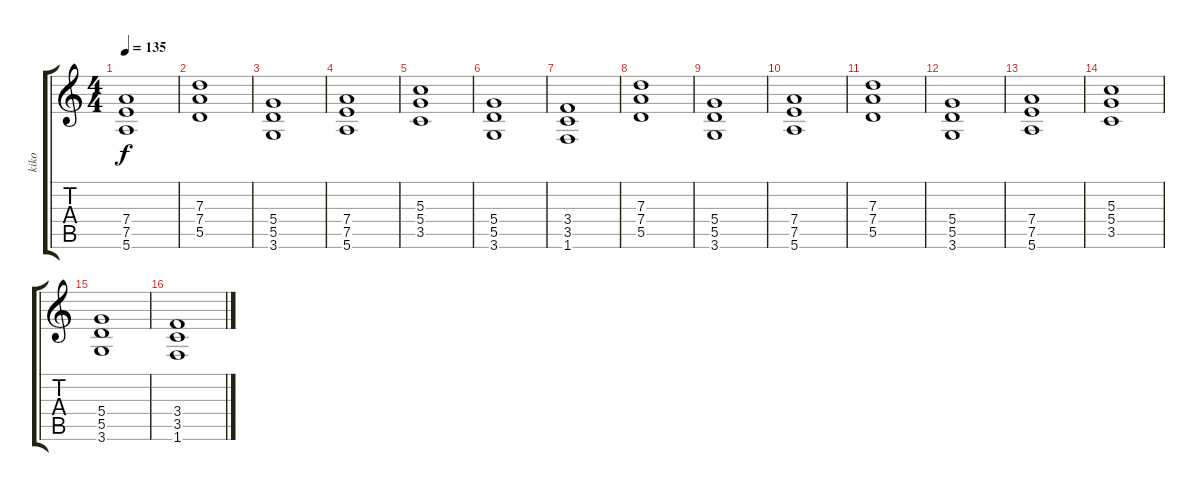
\track ("kiko" "kiko") {instrument distortionguitar}
\staff {score tabs}
\tuning (E4 B3 G3 D3 A2 E2) {hide}
\ts (4 4)
\tempo 135
\clef g2
\ks c
(7.4 7.5 5.6).1{dy f} |
(7.3 7.4 5.5).1 |
(5.4 5.5 3.6).1 |
(7.4 7.5 5.6).1 |
(5.3 5.4 3.5).1 |
(5.4 5.5 3.6).1 |
(3.4 3.5 1.6).1 |
(7.3 7.4 5.5).1 |
(5.4 5.5 3.6).1 |
(7.4 7.5 5.6).1 |
(7.3 7.4 5.5).1 |
(5.4 5.5 3.6).1 |
(7.4 7.5 5.6).1 |
(5.3 5.4 3.5).1 |
(5.4 5.5 3.6).1 |
(3.4 3.5 1.6).1
